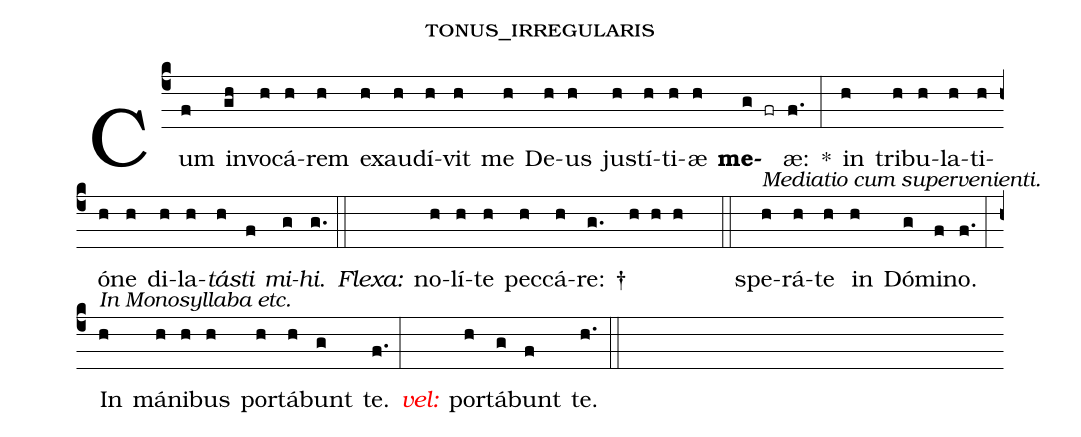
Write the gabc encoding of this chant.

name: tonus_irregularis;
%%
(c4)Cum(f) in(gh)vo(h)cá(h)rem(h) ex(h)au(h)dí(h)vit(h) me(h) De(h)us(h) jus(h)tí(h)ti(h)æ(h) <b>me</b>(g fr)æ:(f.) *(:) in(h) tri(h)bu(h)la(h)ti(h)ó(h)ne(h) di(h)la(h)<i>tá</i>(h)<i>sti</i>(f) <i>mi</i>(g)<i>hi</i>.(g.) (::)
<i>Flexa:</i>(////)  no(h)lí(h)te(h) pec(h)cá(h)re: †(g.//// h h h  ::)
spe<alt>Mediatio cum supervenienti.</alt>(h)rá(h)te(h) in(h) Dó(g)mi(f)no.(f.) (:) In<alt>In Monosyllaba etc.</alt>(h) má(h)ni(h)bus(h) por(h)tá(h)bunt(g) te.(f.) (:) <v>\rubrique{vel:}</v>(//)
por(h)tá(g)bunt(f) te.(h.) (::)
